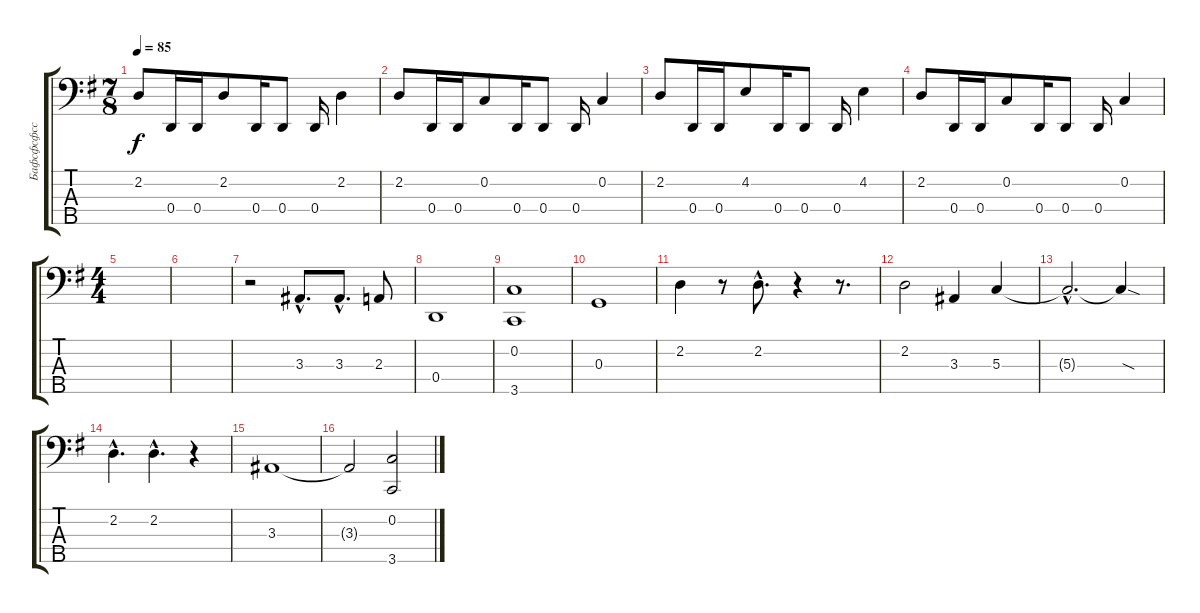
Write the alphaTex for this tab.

\track ("Бафсфсфсс :)" "Бафсфсфсс ") {instrument electricbasspick}
\staff {score tabs}
\tuning (F2 C2 G1 D1 A0) {hide}
\ts (7 8)
\tempo 85
\clef f4
\ks eminor
2.2.8{dy f} 0.4.16 0.4.16 2.2.8 0.4.16 0.4.8 0.4.16 2.2.4 |
2.2.8 0.4.16 0.4.16 0.2.8 0.4.16 0.4.8 0.4.16 0.2.4 |
2.2.8 0.4.16 0.4.16 4.2.8 0.4.16 0.4.8 0.4.16 4.2.4 |
2.2.8 0.4.16 0.4.16 0.2.8 0.4.16 0.4.8 0.4.16 0.2.4 |
\ts (4 4)
|
|
r.2 3.3{hac}.8{d} 3.3{hac}.8{d} 2.3.8 |
0.4.1 |
(0.2 3.5).1 |
0.3.1 |
2.2.4 r.8 2.2{hac}.8{d} r.4 r.8{d} |
2.2.2 3.3.4 5.3.4 |
5.3{hac t}.2{d} 5.3{sod t}.4 |
2.2{hac}.4{d} 2.2{hac}.4{d} r.4 |
3.3.1 |
3.3{t}.2 (0.2 3.5).2
